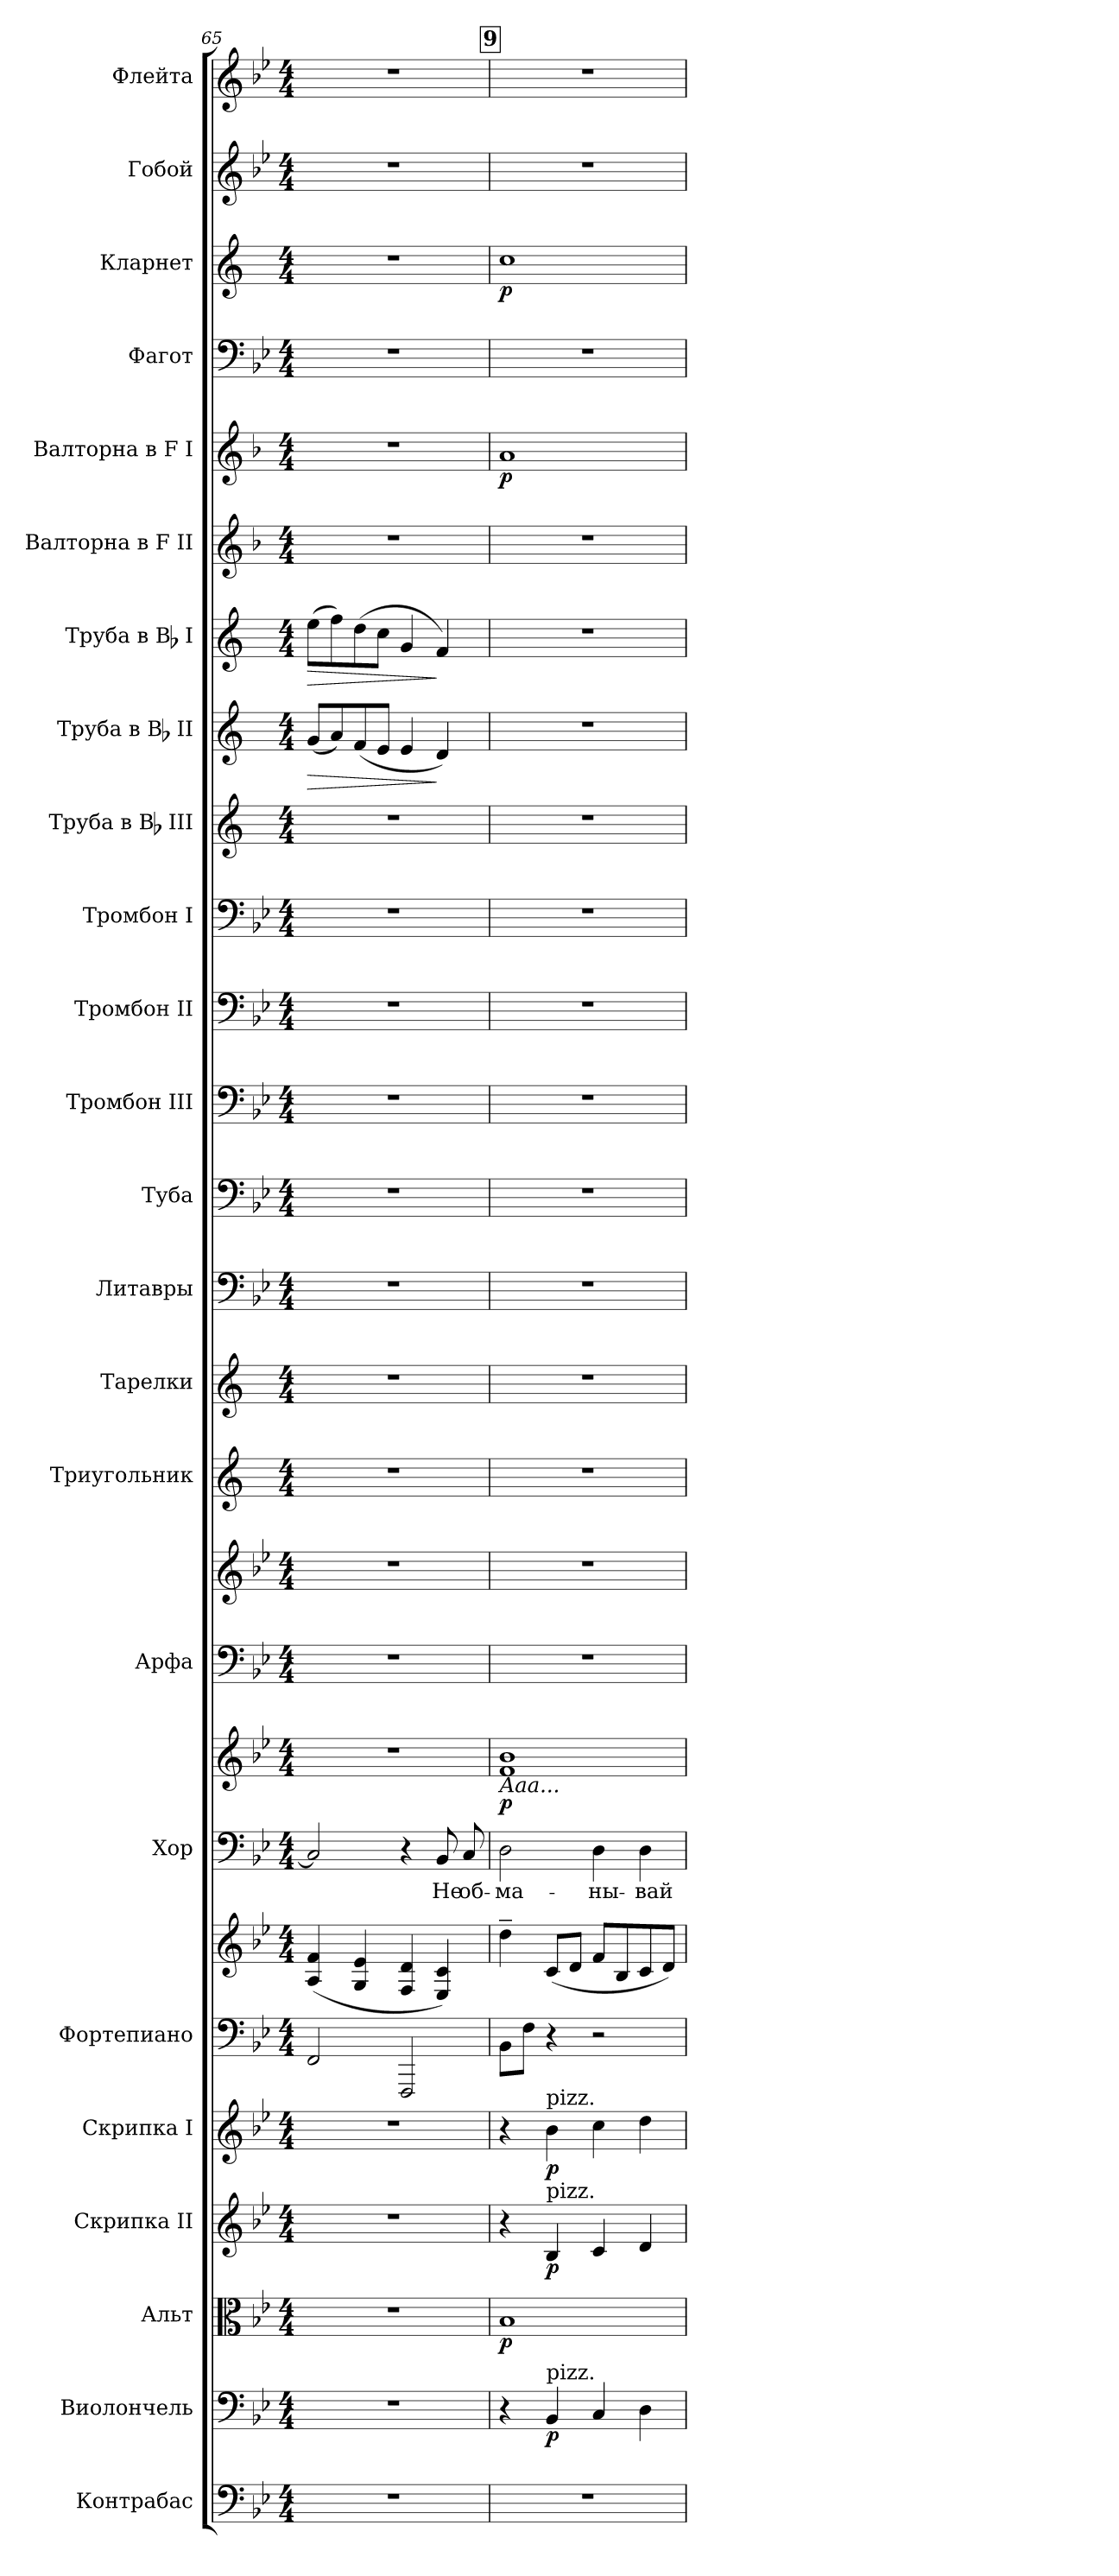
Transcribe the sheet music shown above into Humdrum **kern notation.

**kern	**kern	**dynam	**kern	**dynam	**kern	**dynam	**kern	**dynam	**kern	**kern	**kern	**text	**kern	**dynam	**kern	**kern	**kern	**kern	**kern	**kern	**kern	**kern	**kern	**kern	**kern	**dynam	**kern	**dynam	**kern	**kern	**dynam	**kern	**kern	**dynam	**kern	**kern
*part24	*part23	*part23	*part22	*part22	*part21	*part21	*part20	*part20	*part19	*part19	*part18	*part18	*part18	*part18	*part17	*part17	*part16	*part15	*part14	*part13	*part12	*part11	*part10	*part9	*part8	*part8	*part7	*part7	*part6	*part5	*part5	*part4	*part3	*part3	*part2	*part1
*staff27	*staff26	*staff26	*staff25	*staff25	*staff24	*staff24	*staff23	*staff23	*staff22	*staff21	*staff20	*staff20	*staff19	*staff19/20	*staff18	*staff17	*staff16	*staff15	*staff14	*staff13	*staff12	*staff11	*staff10	*staff9	*staff8	*staff8	*staff7	*staff7	*staff6	*staff5	*staff5	*staff4	*staff3	*staff3	*staff2	*staff1
*I"Контрабас	*I"Виолончель	*	*I"Альт	*	*I"Скрипка II	*	*I"Скрипка I	*	*I"Фортепиано	*	*I"Хор	*	*	*	*I"Арфа	*	*I"Триугольник	*I"Тарелки	*I"Литавры	*I"Туба	*I"Тромбон III	*I"Тромбон II	*I"Тромбон I	*I"Труба в Bb III	*I"Труба в Bb II	*	*I"Труба в Bb I	*	*I"Валторна в F II	*I"Валторна в F I	*	*I"Фагот	*I"Кларнет	*	*I"Гобой	*I"Флейта
*	*	*	*	*	*	*	*	*	*	*	*	*	*	*	*	*	*	*	*	*	*I'Тромб. III	*I'Тромб. II	*I'Тромб. I	*I'Тр. III	*I'Тр. II	*	*I'Тр. I	*	*I'Валт. II	*I'Влт. I	*	*	*	*	*	*
*clefF4	*clefF4	*	*clefC3	*	*clefG2	*	*clefG2	*	*clefF4	*clefG2	*clefF4	*	*clefG2	*	*clefF4	*clefG2	*clefG2	*clefG2	*clefF4	*clefF4	*clefF4	*clefF4	*clefF4	*clefG2	*clefG2	*	*clefG2	*	*clefG2	*clefG2	*	*clefF4	*clefG2	*	*clefG2	*clefG2
*ITrd7c12	*	*	*	*	*	*	*	*	*	*	*	*	*	*	*	*	*	*	*	*	*	*	*	*ITrd1c2	*ITrd1c2	*	*ITrd1c2	*	*ITrd4c7	*ITrd4c7	*	*	*ITrd1c2	*	*	*
*k[b-e-]	*k[b-e-]	*	*k[b-e-]	*	*k[b-e-]	*	*k[b-e-]	*	*k[b-e-]	*k[b-e-]	*k[b-e-]	*	*k[b-e-]	*	*k[b-e-]	*k[b-e-]	*k[]	*k[]	*k[b-e-]	*k[b-e-]	*k[b-e-]	*k[b-e-]	*k[b-e-]	*k[b-e-]	*k[b-e-]	*	*k[b-e-]	*	*k[b-e-]	*k[b-e-]	*	*k[b-e-]	*k[b-e-]	*	*k[b-e-]	*k[b-e-]
*B-:	*B-:	*	*B-:	*	*B-:	*	*B-:	*	*B-:	*B-:	*B-:	*	*B-:	*	*B-:	*B-:	*C:	*C:	*B-:	*B-:	*B-:	*B-:	*B-:	*B-:	*B-:	*	*B-:	*	*B-:	*B-:	*	*B-:	*B-:	*	*B-:	*B-:
*M4/4	*M4/4	*	*M4/4	*	*M4/4	*	*M4/4	*	*M4/4	*M4/4	*M4/4	*	*M4/4	*	*M4/4	*M4/4	*M4/4	*M4/4	*M4/4	*M4/4	*M4/4	*M4/4	*M4/4	*M4/4	*M4/4	*	*M4/4	*	*M4/4	*M4/4	*	*M4/4	*M4/4	*	*M4/4	*M4/4
=65	=65	=65	=65	=65	=65	=65	=65	=65	=65	=65	=65	=65	=65	=65	=65	=65	=65	=65	=65	=65	=65	=65	=65	=65	=65	=65	=65	=65	=65	=65	=65	=65	=65	=65	=65	=65
!	!	!	!	!	!	!	!	!	!	!	!	!	!	!	!	!	!	!	!	!	!	!	!	!	!	!LO:HP:b	!	!LO:HP:b	!	!	!	!	!	!	!	!
1r	1r	.	1r	.	1r	.	1r	.	2FFi/	(4Ai/ 4fi	2Ci/]	.	1r	.	1r	1r	1r	1r	1r	1r	1r	1r	1r	1r	(8fi/L	>	(8ddi\L	>	1r	1r	.	1r	1r	.	1r	1r
.	.	.	.	.	.	.	.	.	.	.	.	.	.	.	.	.	.	.	.	.	.	.	.	.	8gi/)	.	8ee-i\)	.	.	.	.	.	.	.	.	.
.	.	.	.	.	.	.	.	.	.	4Gi/ 4e-i	.	.	.	.	.	.	.	.	.	.	.	.	.	.	(8e-i/	.	(8cci\	.	.	.	.	.	.	.	.	.
.	.	.	.	.	.	.	.	.	.	.	.	.	.	.	.	.	.	.	.	.	.	.	.	.	8di/J	.	8b-i\J	.	.	.	.	.	.	.	.	.
.	.	.	.	.	.	.	.	.	2FFFi/	4Fi/ 4di	4r	.	.	.	.	.	.	.	.	.	.	.	.	.	4di/	.	4fi/	.	.	.	.	.	.	.	.	.
!	!	!	!	!	!	!	!	!	!	!	!	!LO:LY:b:color=#000000	!	!	!	!	!	!	!	!	!	!	!	!	!	!	!	!	!	!	!	!	!	!	!	!
.	.	.	.	.	.	.	.	.	.	4E-i/ 4ci)	8BB-i/	Не	.	.	.	.	.	.	.	.	.	.	.	.	4ci/)	]	4e-i/)	]	.	.	.	.	.	.	.	.
!	!	!	!	!	!	!	!	!	!	!	!	!LO:LY:b:color=#000000	!	!	!	!	!	!	!	!	!	!	!	!	!	!	!	!	!	!	!	!	!	!	!	!
.	.	.	.	.	.	.	.	.	.	.	8Ci/	об-	.	.	.	.	.	.	.	.	.	.	.	.	.	.	.	.	.	.	.	.	.	.	.	.
!!LO:REH:place=s1:B:color=#000000:enc=box:fs=9.7131:t=9
=66	=66	=66	=66	=66	=66	=66	=66	=66	=66	=66	=66	=66	=66	=66	=66	=66	=66	=66	=66	=66	=66	=66	=66	=66	=66	=66	=66	=66	=66	=66	=66	=66	=66	=66	=66	=66
!	!	!	!	!	!	!	!	!	!	!	!	!	!LO:TX:b:i:t=Aaa...	!	!	!	!	!	!	!	!	!	!	!	!	!	!	!	!	!	!	!	!	!	!	!
!	!	!	!	!	!	!	!	!	!	!	!	!LO:LY:b:color=#000000	!	!	!	!	!	!	!	!	!	!	!	!	!	!	!	!	!	!	!	!	!	!	!	!
1r	4r	.	1B-i	p	4r	.	4r	.	8BB-i\L	4dd~i\	2Di\	-ма-	1fi 1b-i	p	1r	1r	1r	1r	1r	1r	1r	1r	1r	1r	1r	.	1r	.	1r	1di	p	1r	1b-i	p	1r	1r
.	.	.	.	.	.	.	.	.	8Fi\J	.	.	.	.	.	.	.	.	.	.	.	.	.	.	.	.	.	.	.	.	.	.	.	.	.	.	.
!	!	!	!	!	!	!	!LO:TX:a:t=pizz.	!	!	!	!	!	!	!	!	!	!	!	!	!	!	!	!	!	!	!	!	!	!	!	!	!	!	!	!	!
!	!	!	!	!	!LO:TX:a:t=pizz.	!	!	!	!	!	!	!	!	!	!	!	!	!	!	!	!	!	!	!	!	!	!	!	!	!	!	!	!	!	!	!
!	!LO:TX:a:t=pizz.	!	!	!	!	!	!	!	!	!	!	!	!	!	!	!	!	!	!	!	!	!	!	!	!	!	!	!	!	!	!	!	!	!	!	!
.	4BB-i/	p	.	.	4B-i/	p	4b-i\	p	4r	(8ci/L	.	.	.	.	.	.	.	.	.	.	.	.	.	.	.	.	.	.	.	.	.	.	.	.	.	.
.	.	.	.	.	.	.	.	.	.	8di/J	.	.	.	.	.	.	.	.	.	.	.	.	.	.	.	.	.	.	.	.	.	.	.	.	.	.
!	!	!	!	!	!	!	!	!	!	!	!	!LO:LY:b:color=#000000	!	!	!	!	!	!	!	!	!	!	!	!	!	!	!	!	!	!	!	!	!	!	!	!
.	4Ci/	.	.	.	4ci/	.	4cci\	.	2r	8fi/L	4Di\	-ны-	.	.	.	.	.	.	.	.	.	.	.	.	.	.	.	.	.	.	.	.	.	.	.	.
.	.	.	.	.	.	.	.	.	.	8B-i/	.	.	.	.	.	.	.	.	.	.	.	.	.	.	.	.	.	.	.	.	.	.	.	.	.	.
!	!	!	!	!	!	!	!	!	!	!	!	!LO:LY:b:color=#000000	!	!	!	!	!	!	!	!	!	!	!	!	!	!	!	!	!	!	!	!	!	!	!	!
.	4Di\	.	.	.	4di/	.	4ddi\	.	.	8ci/	4Di\	-вай-	.	.	.	.	.	.	.	.	.	.	.	.	.	.	.	.	.	.	.	.	.	.	.	.
.	.	.	.	.	.	.	.	.	.	8di/J)	.	.	.	.	.	.	.	.	.	.	.	.	.	.	.	.	.	.	.	.	.	.	.	.	.	.
=	=	=	=	=	=	=	=	=	=	=	=	=	=	=	=	=	=	=	=	=	=	=	=	=	=	=	=	=	=	=	=	=	=	=	=	=
*-	*-	*-	*-	*-	*-	*-	*-	*-	*-	*-	*-	*-	*-	*-	*-	*-	*-	*-	*-	*-	*-	*-	*-	*-	*-	*-	*-	*-	*-	*-	*-	*-	*-	*-	*-	*-
